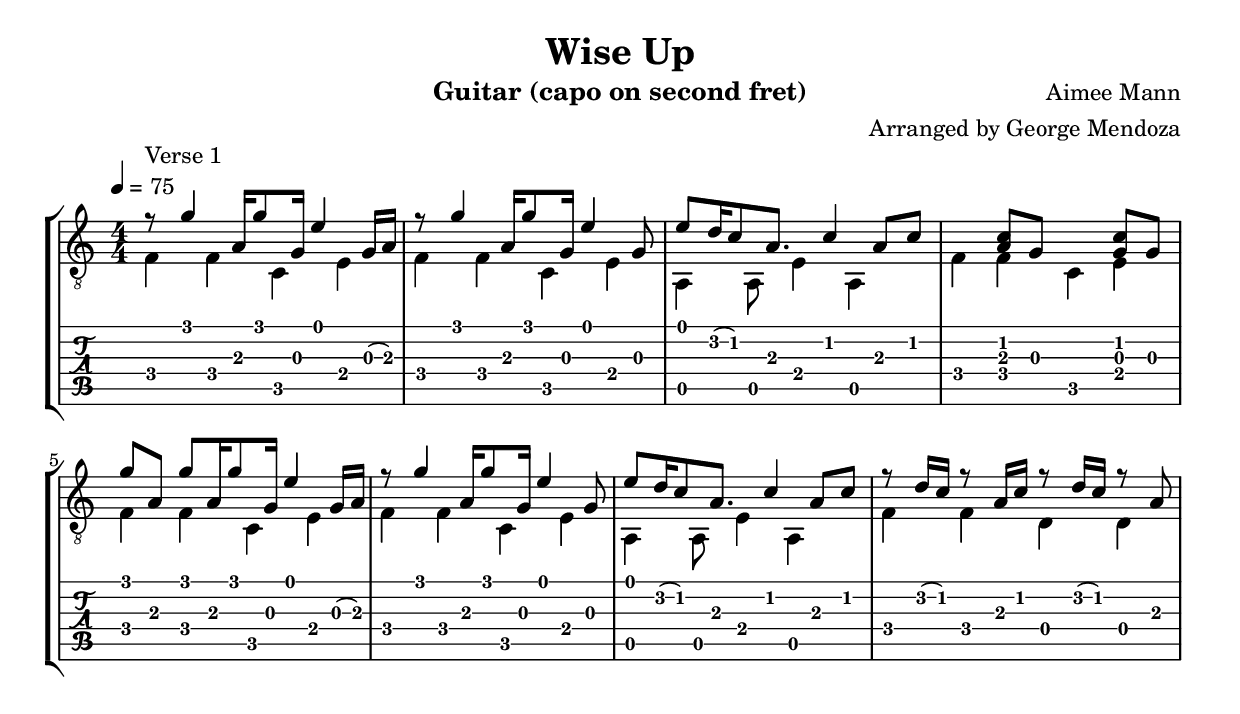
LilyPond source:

\version "2.12.3"
\include "english.ly"

\paper {
 indent = #0
}

\header {
  title = "Wise Up"
  composer = "Aimee Mann"
  arranger = "Arranged by George Mendoza"
  instrument = "Guitar (capo on second fret)"
}

%-----------------------------------------------------------------------
% Bars

vOneBarBeganIt = { \skip 4 <a\3 c'\2 >8 <g\3>8 \skip 4 <g\3 c'\2 >8 <g\3>8 }
vTwoBarBeganIt = { <f\4>4 <f\4>4 <c\5>4 <e\4>4 }

vOneBarItsNot = { r8 <g'\1>4 <a\3>16 <g'\1>8 <g\3>16 <e'\1>4 <g\3>16( <a\3>16) }
vTwoBarItsNot = { <f\4>4 <f\4>4 <c\5>4 <e\4>4 }

vOneBarItThough = { r8 <d'\2>16( <c'\2>16) r8 <a\3>16 <c'\2>16 r8 <d'\2>16( <c'\2>16) r8 <a\3>8 }
vTwoBarItThough = { <f\4>4 <f\4>4 <d\4>4 <d\4>4 }

vOneBarWhatYouThought = { r8 <g'\1>4 <a\3>16 <g'\1>8 <g\3>16 <e'\1>4 <g\3>8 }
vTwoBarWhatYouThought = { <f\4>4 <f\4>4 <c\5>4 <e\4>4 }

vOneBarWhenYouFirst = { <e'\1>8 <d'\2>16( <c'\2>8) <a\3>8. <c'\2>4 <a\3>8 <c'\2>8 }
vTwoBarWhenYouFirst = { <a,\5>4 <a,\5>8 <e\4>4 <a,\5>4 \skip 8 }

vOneBarYouGot = { <g'\1>8 <a\3>8 <g'\1>8 <a\3>16 <g'\1>8 <g\3>16 <e'\1>4 <g\3>16( <a\3>16) }
vTwoBarYouGot = { <f\4>4 <f\4>4 <c\5>4 <e\4>4 }


%-----------------------------------------------------------------------
% Lines

vOneLineVerseOneLineTwo = { \vOneBarYouGot \vOneBarWhatYouThought \vOneBarWhenYouFirst \vOneBarItThough \break }
vTwoLineVerseOneLineTwo = { \vTwoBarYouGot \vTwoBarWhatYouThought \vTwoBarWhenYouFirst \vTwoBarItThough \break }

vOneLineVerseOneLineOne = { \vOneBarItsNot \vOneBarWhatYouThought \vOneBarWhenYouFirst \vOneBarBeganIt \break }
vTwoLineVerseOneLineOne = { \vTwoBarItsNot \vTwoBarWhatYouThought \vTwoBarWhenYouFirst \vTwoBarBeganIt \break }


%-----------------------------------------------------------------------
% Stanzas

vOneStanzaVerseOne = { \vOneLineVerseOneLineOne \vOneLineVerseOneLineTwo }
vTwoStanzaVerseOne = { \vTwoLineVerseOneLineOne \vTwoLineVerseOneLineTwo }


%-----------------------------------------------------------------------
% Scores

vOneScoreTabOneScoreOne = { \vOneStanzaVerseOne }
vTwoScoreTabOneScoreOne = { \vTwoStanzaVerseOne }


%-----------------------------------------------------------------------
% Voices

vOne = {
  \transposition d''
  \vOneScoreTabOneScoreOne
}

vTwo = {
  \transposition d'
  \vTwoScoreTabOneScoreOne
}


%-----------------------------------------------------------------------
% Stanza Headings

stanzaHeadings = {
  r1^"Verse 1" r r r r r r r
}

%-----------------------------------------------------------------------

\score {
  \new StaffGroup <<
    \new Staff <<
      \tempo 4 = 75

      \clef "treble_8"

      \new Voice \with { \remove Rest_engraver } {
        \stanzaHeadings
      }

      \new Voice {
        \voiceOne
        \vOne
      }
      \new Voice {
        \voiceTwo
        \vTwo
      }
    >>

    \new TabStaff <<
      \new TabVoice {
        \slurUp
        \vOne
      }
      \new TabVoice {
        \slurUp
        \vTwo
      }
    >>
  >>

  \layout {
    \context { \Staff
      \override TimeSignature #'style = #'numbered
      \override StringNumber #'transparent = ##t
    }
    \context { \TabStaff
      \override TimeSignature #'style = #'numbered
    }
    \context { \Voice
      \remove Slur_engraver
    }
    \context { \TabVoice
      \remove Dots_engraver
      \remove Stem_engraver
      \remove Rest_engraver
    }
  }
}

% showLastLength = R1*4
\score {
  \new Staff \with {midiInstrument = #"acoustic guitar (nylon)"} <<
    \tempo 4 = 75

    \clef "treble_8"

    \new Voice {
      \unfoldRepeats {
        \vOne
      }
    }
    \new Voice {
      \unfoldRepeats {
        \vTwo
      }
    }
  >>

  \midi {}
}
